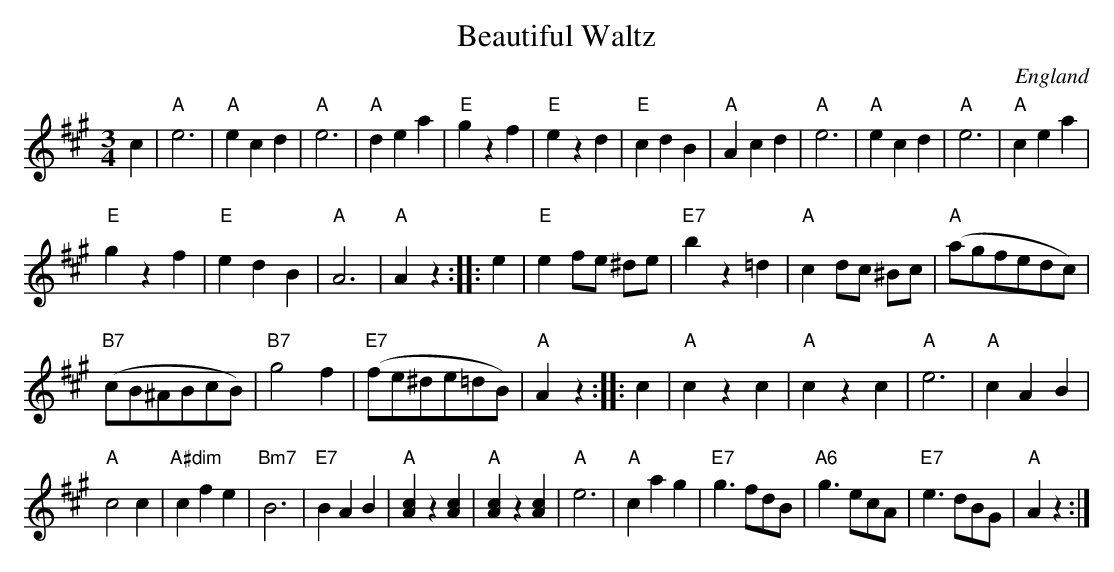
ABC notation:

X:1
T:Beautiful Waltz
M:3/4
L:1/4
O:England
K:A
c|\
"A"e3|"A"ecd|"A"e3|"A"dea|\
"E"gzf|"E"ezd|"E"cdB|"A"Acd|\
"A"e3|"A"ecd|"A"e3|"A"cea|
"E"gzf|"E"edB|"A"A3|"A"Az:|\
|:e\
|"E"ef/e/ ^d/e/|"E7"bz=d|\
"A"cd/c/ ^B/c/|"A"(a/g/f/e/d/c/)|
"B7"(c/B/^A/B/c/B/)|"B7"g2f|\
"E7"(f/e/^d/e/=d/B/)|"A"Az:|\
|:c|\
"A"czc|"A"czc|"A"e3|"A"cAB|
"A"c2c|"A#dim"cfe|"Bm7"B3|"E7"BAB|\
"A"[Ac] z [Ac]|"A"[Ac] z [Ac]|"A"e3|"A"cag|\
"E7"g3/ f/d/B/|"A6"g3/ e/c/A/|"E7"e3/ d/B/G/|"A"Az:|
